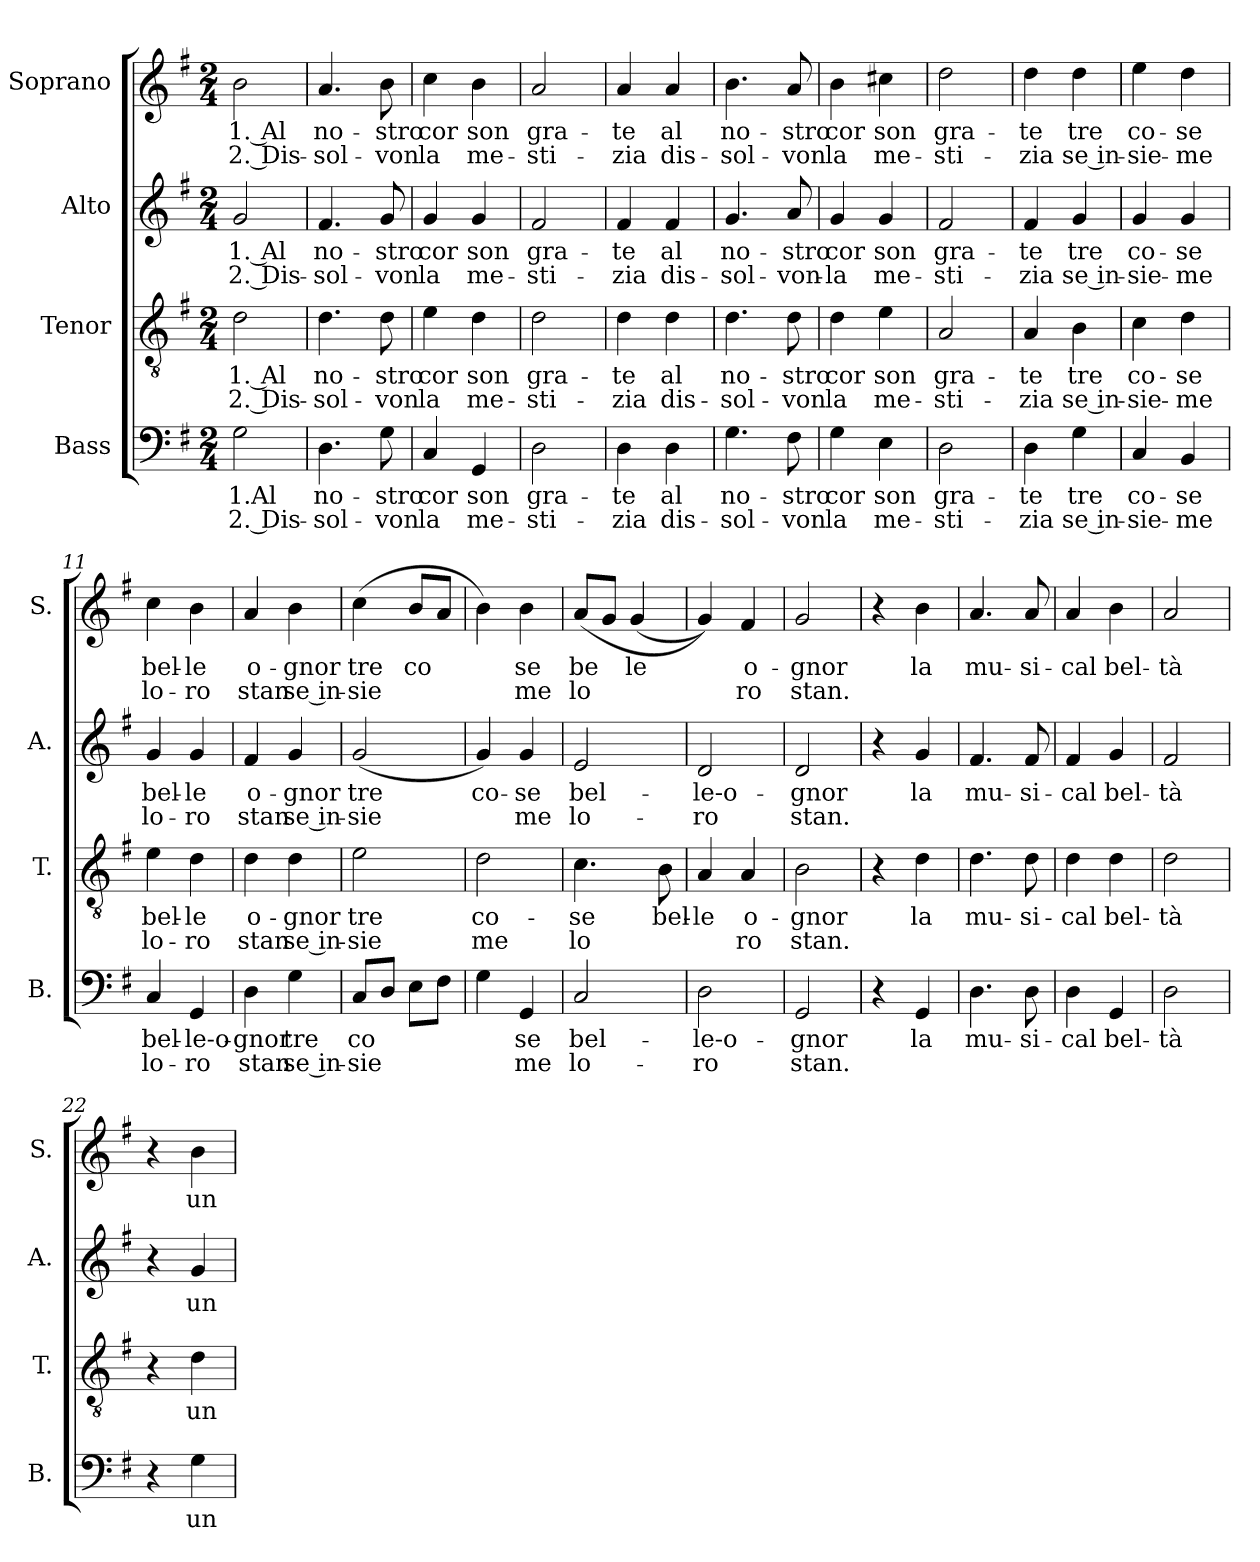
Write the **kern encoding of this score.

**kern	**text	**text	**kern	**text	**text	**kern	**text	**text	**kern	**text	**text
*part4	*part4	*part4	*part3	*part3	*part3	*part2	*part2	*part2	*part1	*part1	*part1
*staff4	*staff4	*staff4	*staff3	*staff3	*staff3	*staff2	*staff2	*staff2	*staff1	*staff1	*staff1
*I"Bass	*	*	*I"Tenor	*	*	*I"Alto	*	*	*I"Soprano	*	*
*I'B.	*	*	*I'T.	*	*	*I'A.	*	*	*I'S.	*	*
*clefF4	*	*	*clefGv2	*	*	*clefG2	*	*	*clefG2	*	*
*k[f#]	*	*	*k[f#]	*	*	*k[f#]	*	*	*k[f#]	*	*
*M2/4	*	*	*M2/4	*	*	*M2/4	*	*	*M2/4	*	*
=1	=1	=1	=1	=1	=1	=1	=1	=1	=1	=1	=1
!	!LO:LY:b	!LO:LY:b	!	!LO:LY:b	!LO:LY:b	!	!LO:LY:b	!LO:LY:b	!	!LO:LY:b	!LO:LY:b
2G\	1.Al	2. Dis-	2d\	1. Al	2. Dis-	2g/	1. Al	2. Dis-	2b\	1. Al	2. Dis-
=2	=2	=2	=2	=2	=2	=2	=2	=2	=2	=2	=2
!	!LO:LY:b	!LO:LY:b	!	!LO:LY:b	!LO:LY:b	!	!LO:LY:b	!LO:LY:b	!	!LO:LY:b	!LO:LY:b
4.D\	no-	-sol-	4.d\	no-	-sol-	4.f#/	no-	-sol-	4.a/	no-	-sol-
!	!LO:LY:b	!LO:LY:b	!	!LO:LY:b	!LO:LY:b	!	!LO:LY:b	!LO:LY:b	!	!LO:LY:b	!LO:LY:b
8G\	-stro	-von	8d\	-stro	-von	8g/	-stro	-von	8b\	-stro	-von
=3	=3	=3	=3	=3	=3	=3	=3	=3	=3	=3	=3
!	!LO:LY:b	!LO:LY:b	!	!LO:LY:b	!LO:LY:b	!	!LO:LY:b	!LO:LY:b	!	!LO:LY:b	!LO:LY:b
4C/	cor	la	4e\	cor	la	4g/	cor	la	4cc\	cor	la
!	!LO:LY:b	!LO:LY:b	!	!LO:LY:b	!LO:LY:b	!	!LO:LY:b	!LO:LY:b	!	!LO:LY:b	!LO:LY:b
4GG/	son	me-	4d\	son	me-	4g/	son	me-	4b\	son	me-
=4	=4	=4	=4	=4	=4	=4	=4	=4	=4	=4	=4
!	!LO:LY:b	!LO:LY:b	!	!LO:LY:b	!LO:LY:b	!	!LO:LY:b	!LO:LY:b	!	!LO:LY:b	!LO:LY:b
2D\	gra-	-sti-	2d\	gra-	-sti-	2f#/	gra-	-sti-	2a/	gra-	-sti-
=5	=5	=5	=5	=5	=5	=5	=5	=5	=5	=5	=5
!	!LO:LY:b	!LO:LY:b	!	!LO:LY:b	!LO:LY:b	!	!LO:LY:b	!LO:LY:b	!	!LO:LY:b	!LO:LY:b
4D\	-te	-zia	4d\	-te	-zia	4f#/	-te	-zia	4a/	-te	-zia
!	!LO:LY:b	!LO:LY:b	!	!LO:LY:b	!LO:LY:b	!	!LO:LY:b	!LO:LY:b	!	!LO:LY:b	!LO:LY:b
4D\	al	dis-	4d\	al	dis-	4f#/	al	dis-	4a/	al	dis-
=6	=6	=6	=6	=6	=6	=6	=6	=6	=6	=6	=6
!	!LO:LY:b	!LO:LY:b	!	!LO:LY:b	!LO:LY:b	!	!LO:LY:b	!LO:LY:b	!	!LO:LY:b	!LO:LY:b
4.G\	no-	-sol-	4.d\	no-	-sol-	4.g/	no-	-sol-	4.b\	no-	-sol-
!	!LO:LY:b	!LO:LY:b	!	!LO:LY:b	!LO:LY:b	!	!LO:LY:b	!LO:LY:b	!	!LO:LY:b	!LO:LY:b
8F#\	-stro	-von	8d\	-stro	-von	8a/	-stro	-von-	8a/	-stro	-von
=7	=7	=7	=7	=7	=7	=7	=7	=7	=7	=7	=7
!	!LO:LY:b	!LO:LY:b	!	!LO:LY:b	!LO:LY:b	!	!LO:LY:b	!LO:LY:b	!	!LO:LY:b	!LO:LY:b
4G\	cor	la	4d\	cor	la	4g/	cor	-la	4b\	cor	la
!	!LO:LY:b	!LO:LY:b	!	!LO:LY:b	!LO:LY:b	!	!LO:LY:b	!LO:LY:b	!	!LO:LY:b	!LO:LY:b
4E\	son	me-	4e\	son	me-	4g/	son	me-	4cc#X\	son	me-
=8	=8	=8	=8	=8	=8	=8	=8	=8	=8	=8	=8
!	!LO:LY:b	!LO:LY:b	!	!LO:LY:b	!LO:LY:b	!	!LO:LY:b	!LO:LY:b	!	!LO:LY:b	!LO:LY:b
2D\	gra-	-sti-	2A/	gra-	-sti-	2f#/	gra-	-sti-	2dd\	gra-	-sti-
=9	=9	=9	=9	=9	=9	=9	=9	=9	=9	=9	=9
!	!LO:LY:b	!LO:LY:b	!	!LO:LY:b	!LO:LY:b	!	!LO:LY:b	!LO:LY:b	!	!LO:LY:b	!LO:LY:b
4D\	-te	-zia	4A/	-te	-zia	4f#/	-te	-zia	4dd\	-te	-zia
!	!LO:LY:b	!LO:LY:b	!	!LO:LY:b	!LO:LY:b	!	!LO:LY:b	!LO:LY:b	!	!LO:LY:b	!LO:LY:b
4G\	tre	se in-	4B\	tre	se in-	4g/	tre	se in-	4dd\	tre	se in-
=10	=10	=10	=10	=10	=10	=10	=10	=10	=10	=10	=10
!	!LO:LY:b	!LO:LY:b	!	!LO:LY:b	!LO:LY:b	!	!LO:LY:b	!LO:LY:b	!	!LO:LY:b	!LO:LY:b
4C/	co-	-sie-	4c\	co-	-sie-	4g/	co-	-sie-	4ee\	co-	-sie-
!	!LO:LY:b	!LO:LY:b	!	!LO:LY:b	!LO:LY:b	!	!LO:LY:b	!LO:LY:b	!	!LO:LY:b	!LO:LY:b
4BB/	-se	-me	4d\	-se	-me	4g/	-se	-me	4dd\	-se	-me
=11	=11	=11	=11	=11	=11	=11	=11	=11	=11	=11	=11
!	!LO:LY:b	!LO:LY:b	!	!LO:LY:b	!LO:LY:b	!	!LO:LY:b	!LO:LY:b	!	!LO:LY:b	!LO:LY:b
4C/	bel-	lo-	4e\	bel-	lo-	4g/	bel-	lo-	4cc\	bel-	lo-
!	!LO:LY:b	!LO:LY:b	!	!LO:LY:b	!LO:LY:b	!	!LO:LY:b	!LO:LY:b	!	!LO:LY:b	!LO:LY:b
4GG/	-le-o-	-ro	4d\	-le	-ro	4g/	-le	-ro	4b\	-le	-ro
!!LO:LB:g=z
=12	=12	=12	=12	=12	=12	=12	=12	=12	=12	=12	=12
!	!LO:LY:b	!LO:LY:b	!	!LO:LY:b	!LO:LY:b	!	!LO:LY:b	!LO:LY:b	!	!LO:LY:b	!LO:LY:b
4D\	-gnor	stan	4d\	o-	stan	4f#/	o-	stan	4a/	o-	stan
!	!LO:LY:b	!LO:LY:b	!	!LO:LY:b	!LO:LY:b	!	!LO:LY:b	!LO:LY:b	!	!LO:LY:b	!LO:LY:b
4G\	tre	se in-	4d\	-gnor	se in-	4g/	-gnor	se in-	4b\	-gnor	se in-
=13	=13	=13	=13	=13	=13	=13	=13	=13	=13	=13	=13
!	!LO:LY:b	!LO:LY:b	!	!LO:LY:b	!LO:LY:b	!	!LO:LY:b	!LO:LY:b	!	!LO:LY:b	!LO:LY:b
8C/L	co	-sie	2e\	tre	-sie	(<2g/	tre	-sie	(>4cc\	tre	-sie
!	!LO:LY:b	!LO:LY:b	!	!	!	!	!	!	!	!	!
8D/J	-	-	.	.	.	.	.	.	.	.	.
!	!LO:LY:b	!LO:LY:b	!	!	!	!	!	!	!	!LO:LY:b	!LO:LY:b
8E\L	-	-	.	.	.	.	.	.	8b/L	co	-
!	!LO:LY:b	!LO:LY:b	!	!	!	!	!	!	!	!LO:LY:b	!LO:LY:b
8F#\J	-	-	.	.	.	.	.	.	8a/J	-	-
=14	=14	=14	=14	=14	=14	=14	=14	=14	=14	=14	=14
!	!LO:LY:b	!LO:LY:b	!	!LO:LY:b	!LO:LY:b	!	!LO:LY:b	!LO:LY:b	!	!LO:LY:b	!LO:LY:b
4G\	-	-	2d\	co-	me	4g/)	co-	-	4b\)	-	-
!	!LO:LY:b	!LO:LY:b	!	!	!	!	!LO:LY:b	!LO:LY:b	!	!LO:LY:b	!LO:LY:b
4GG/	se	me	.	.	.	4g/	-se	me	4b\	se	me
=15	=15	=15	=15	=15	=15	=15	=15	=15	=15	=15	=15
!	!LO:LY:b	!LO:LY:b	!	!LO:LY:b	!LO:LY:b	!	!LO:LY:b	!LO:LY:b	!	!LO:LY:b	!LO:LY:b
2C/	bel-	lo-	4.c\	-se	lo	2e/	bel-	lo-	(<8a/L	be	lo
!	!	!	!	!	!	!	!	!	!	!LO:LY:b	!LO:LY:b
.	.	.	.	.	.	.	.	.	8g/J	-	-
!	!	!	!	!	!	!	!	!	!	!LO:LY:b	!LO:LY:b
.	.	.	.	.	.	.	.	.	(<4g/	le	-
!	!	!	!	!LO:LY:b	!LO:LY:b	!	!	!	!	!	!
.	.	.	8B\	bel-	-	.	.	.	.	.	.
=16	=16	=16	=16	=16	=16	=16	=16	=16	=16	=16	=16
!	!LO:LY:b	!LO:LY:b	!	!LO:LY:b	!LO:LY:b	!	!LO:LY:b	!LO:LY:b	!	!LO:LY:b	!LO:LY:b
2D\	-le-o-	-ro	4A/	-le	-	2d/	-le-o-	-ro	4g/))	-	-
!	!	!	!	!LO:LY:b	!LO:LY:b	!	!	!	!	!LO:LY:b	!LO:LY:b
.	.	.	4A/	o-	ro	.	.	.	4f#/	o-	ro
=17	=17	=17	=17	=17	=17	=17	=17	=17	=17	=17	=17
!	!LO:LY:b	!LO:LY:b	!	!LO:LY:b	!LO:LY:b	!	!LO:LY:b	!LO:LY:b	!	!LO:LY:b	!LO:LY:b
2GG/	-gnor	stan.	2B\	-gnor	stan.	2d/	-gnor	stan.	2g/	-gnor	stan.
=18	=18	=18	=18	=18	=18	=18	=18	=18	=18	=18	=18
4r	.	.	4r	.	.	4r	.	.	4r	.	.
!	!LO:LY:b	!	!	!LO:LY:b	!	!	!LO:LY:b	!	!	!LO:LY:b	!
4GG/	la	.	4d\	la	.	4g/	la	.	4b\	la	.
=19	=19	=19	=19	=19	=19	=19	=19	=19	=19	=19	=19
!	!LO:LY:b	!	!	!LO:LY:b	!	!	!LO:LY:b	!	!	!LO:LY:b	!
4.D\	mu-	.	4.d\	mu-	.	4.f#/	mu-	.	4.a/	mu-	.
!	!LO:LY:b	!	!	!LO:LY:b	!	!	!LO:LY:b	!	!	!LO:LY:b	!
8D\	-si-	.	8d\	-si-	.	8f#/	-si-	.	8a/	-si-	.
=20	=20	=20	=20	=20	=20	=20	=20	=20	=20	=20	=20
!	!LO:LY:b	!	!	!LO:LY:b	!	!	!LO:LY:b	!	!	!LO:LY:b	!
4D\	-cal	.	4d\	-cal	.	4f#/	-cal	.	4a/	-cal	.
!	!LO:LY:b	!	!	!LO:LY:b	!	!	!LO:LY:b	!	!	!LO:LY:b	!
4GG/	bel-	.	4d\	bel-	.	4g/	bel-	.	4b\	bel-	.
=21	=21	=21	=21	=21	=21	=21	=21	=21	=21	=21	=21
!	!LO:LY:b	!	!	!LO:LY:b	!	!	!LO:LY:b	!	!	!LO:LY:b	!
2D\	-tà	.	2d\	-tà	.	2f#/	-tà	.	2a/	-tà	.
=22	=22	=22	=22	=22	=22	=22	=22	=22	=22	=22	=22
4r	.	.	4r	.	.	4r	.	.	4r	.	.
!	!LO:LY:b	!	!	!LO:LY:b	!	!	!LO:LY:b	!	!	!LO:LY:b	!
4G\	un	.	4d\	un	.	4g/	un	.	4b\	un	.
=	=	=	=	=	=	=	=	=	=	=	=
*-	*-	*-	*-	*-	*-	*-	*-	*-	*-	*-	*-
